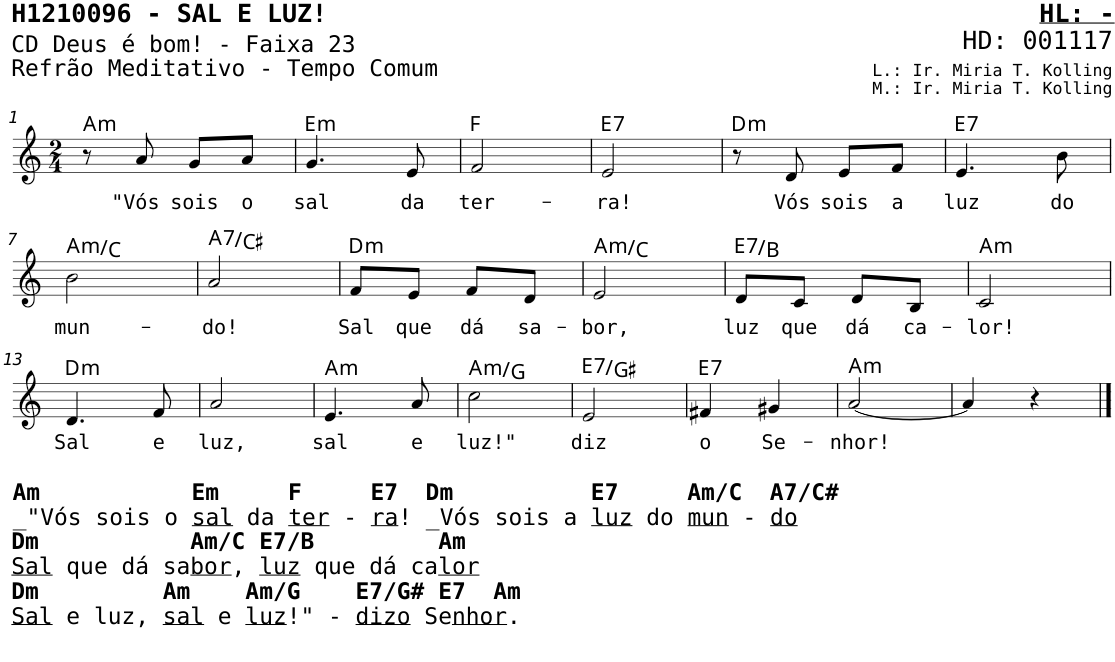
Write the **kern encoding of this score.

**kern	**text	**harte
*part1	*part1	*part1
*staff1	*staff1	*
*I"Voz	*	*
*I'V	*	*
*stria5	*	*
*clefG2	*	*
*k[]	*	*
*M2/4	*	*
=1	=1	=1
!	!	!LO:H:kt=m
8r	.	A:min
!	!LO:LY:b	!
8a/	"Vós	.
!	!LO:LY:b	!
8g/L	sois	.
!	!LO:LY:b	!
8a/J	o	.
=2	=2	=2
!	!LO:LY:b	!LO:H:kt=m
4.g/	sal	E:min
!	!LO:LY:b	!
8e/	da	.
=3	=3	=3
!	!LO:LY:b	!
2f/	ter-	F:maj
=4	=4	=4
!	!LO:LY:b	!LO:H:kt=7
2e/	-ra!	E:7
=5	=5	=5
!	!	!LO:H:kt=m
8r	.	D:min
!	!LO:LY:b	!
8d/	Vós	.
!	!LO:LY:b	!
8e/L	sois	.
!	!LO:LY:b	!
8f/J	a	.
=6	=6	=6
!	!LO:LY:b	!LO:H:kt=7
4.e/	luz	E:7
!	!LO:LY:b	!
8b\	do	.
!!LO:LB:g=z
=7	=7	=7
!	!LO:LY:b	!LO:H:kt=m
2b\	mun-	A:min/b3
=8	=8	=8
!	!LO:LY:b	!LO:H:kt=7
2a/	-do!	A:7/3
=9	=9	=9
!	!LO:LY:b	!LO:H:kt=m
8f/L	Sal	D:min
!	!LO:LY:b	!
8e/J	que	.
!	!LO:LY:b	!
8f/L	dá	.
!	!LO:LY:b	!
8d/J	sa-	.
=10	=10	=10
!	!LO:LY:b	!LO:H:kt=m
2e/	-bor,	A:min/b3
=11	=11	=11
!	!LO:LY:b	!LO:H:kt=7
8d/L	luz	E:7/5
!	!LO:LY:b	!
8c/J	que	.
!	!LO:LY:b	!
8d/L	dá	.
!	!LO:LY:b	!
8B/J	ca-	.
=12	=12	=12
!	!LO:LY:b	!LO:H:kt=m
2c/	-lor!	A:min
!!LO:LB:g=z
=13	=13	=13
!LO:TX:b:B:t=Am           Em     F     E7  Dm          E7     Am/C  A7/C#	!	!
!LO:TX:b:t=_"Vós sois o	!	!
!LO:TX:b:t=sal	!	!
!LO:TX:b:t=da	!	!
!LO:TX:b:t=ter	!	!
!LO:TX:b:t=-	!	!
!LO:TX:b:t=ra	!	!
!LO:TX:b:t=! _Vós sois a	!	!
!LO:TX:b:t=luz	!	!
!LO:TX:b:t=do	!	!
!LO:TX:b:t=mun	!	!
!LO:TX:b:t=-	!	!
!LO:TX:b:t=do	!	!
!LO:TX:b:B:t=Dm           Am/C E7/B         Am	!	!
!LO:TX:b:t=Sal	!	!
!LO:TX:b:t=que dá sa	!	!
!LO:TX:b:t=bor	!	!
!LO:TX:b:t=,	!	!
!LO:TX:b:t=luz	!	!
!LO:TX:b:t=que dá ca	!	!
!LO:TX:b:t=lor	!	!
!LO:TX:b:B:t=Dm         Am    Am/G    E7/G# E7  Am	!	!
!LO:TX:b:t=Sal	!	!
!LO:TX:b:t=e luz,	!	!
!LO:TX:b:t=sal	!	!
!LO:TX:b:t=e	!	!
!LO:TX:b:t=luz	!	!
!LO:TX:b:t=!" -	!	!
!LO:TX:b:t=dizo	!	!
!LO:TX:b:t=Se	!	!
!LO:TX:b:t=nhor	!	!
!LO:TX:b:t=.	!	!
!	!LO:LY:b	!LO:H:kt=m
4.d/	Sal	D:min
!	!LO:LY:b	!
8f/	e	.
=14	=14	=14
!	!LO:LY:b	!
2a/	luz,	.
=15	=15	=15
!	!LO:LY:b	!LO:H:kt=m
4.e/	sal	A:min
!	!LO:LY:b	!
8a/	e	.
=16	=16	=16
!	!LO:LY:b	!LO:H:kt=m
2cc\	luz!"	A:min/b7
=17	=17	=17
!	!LO:LY:b	!LO:H:kt=7
2e/	diz	E:7/3
=18	=18	=18
!	!LO:LY:b	!LO:H:kt=7
4f#X/	o	E:7
!	!LO:LY:b	!
4g#X/	Se-	.
=19	=19	=19
!	!LO:LY:b	!LO:H:kt=m
[2a/	-nhor!	A:min
=20	=20	=20
4a/]	.	.
4r	.	.
==	==	==
*-	*-	*-
